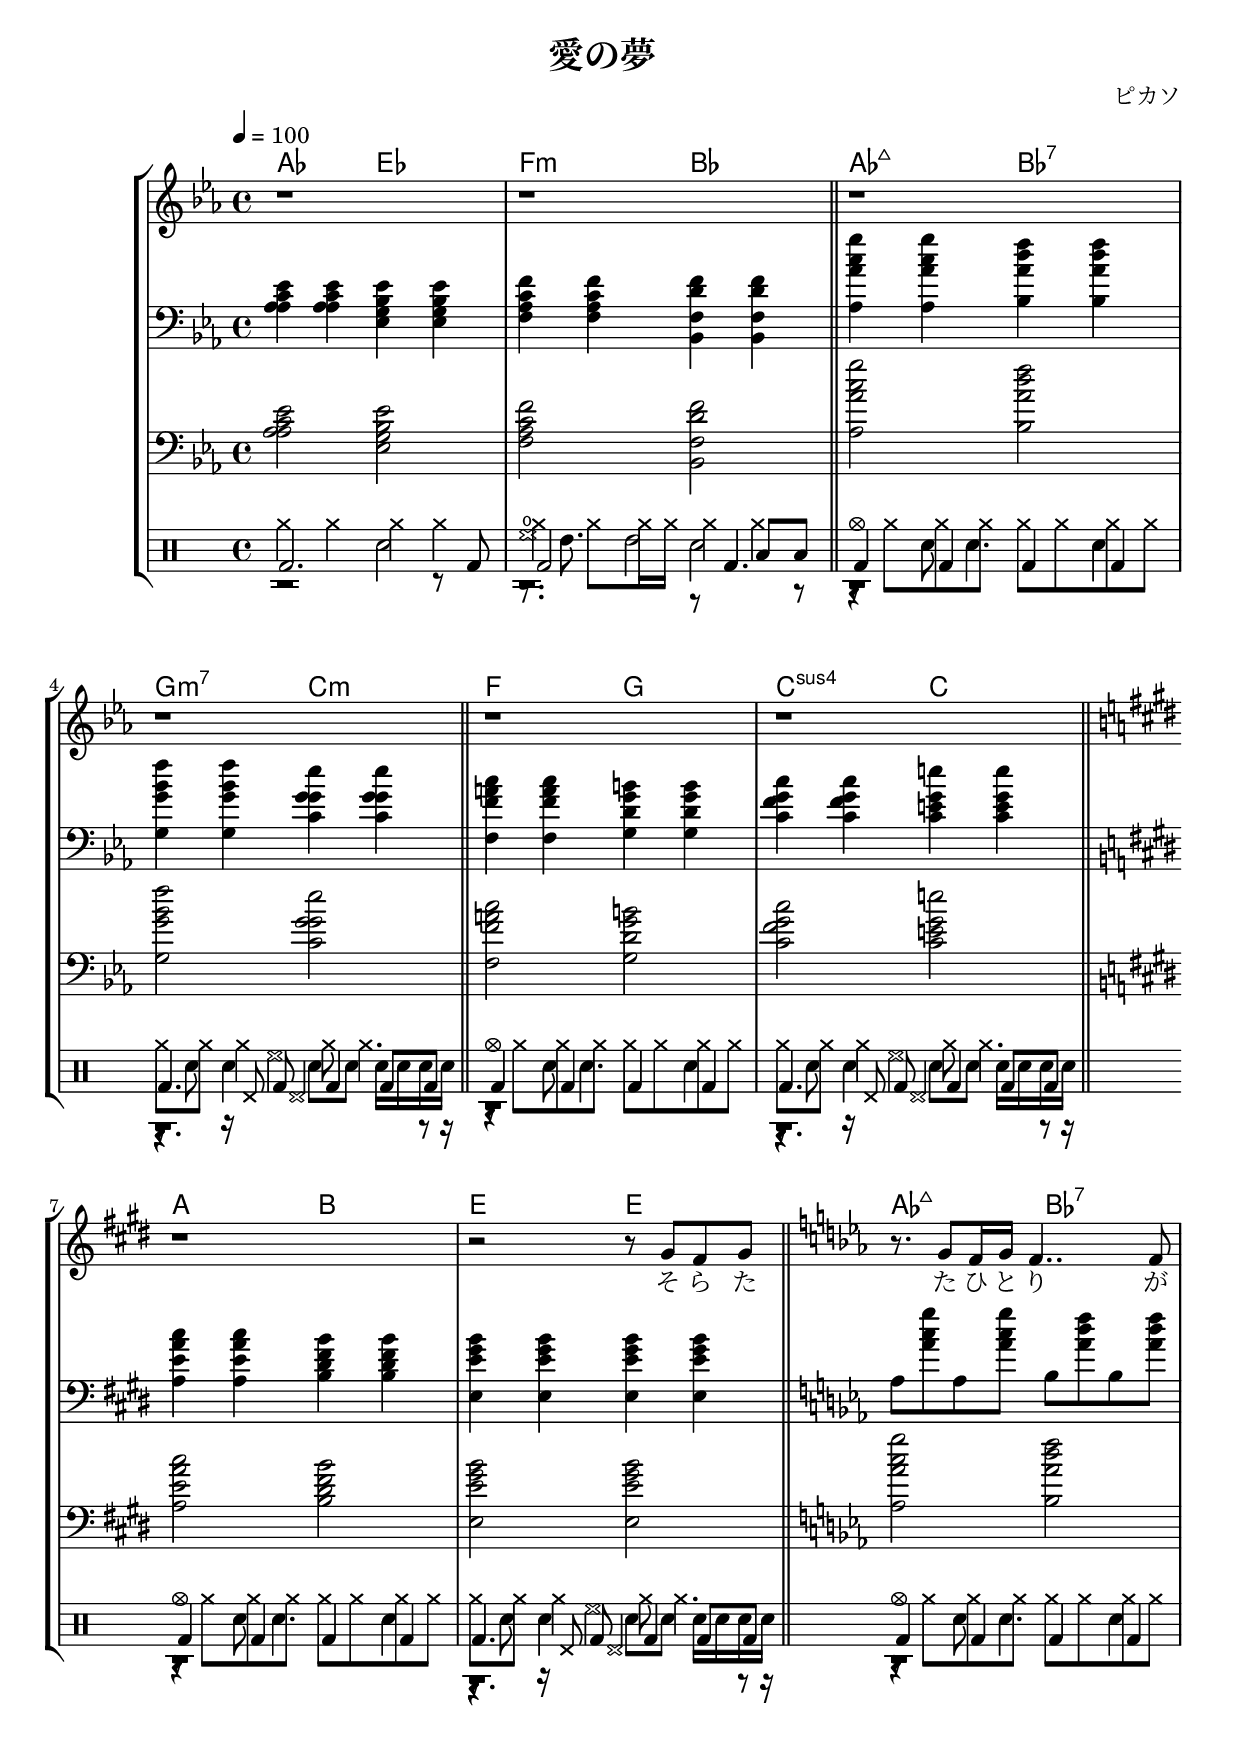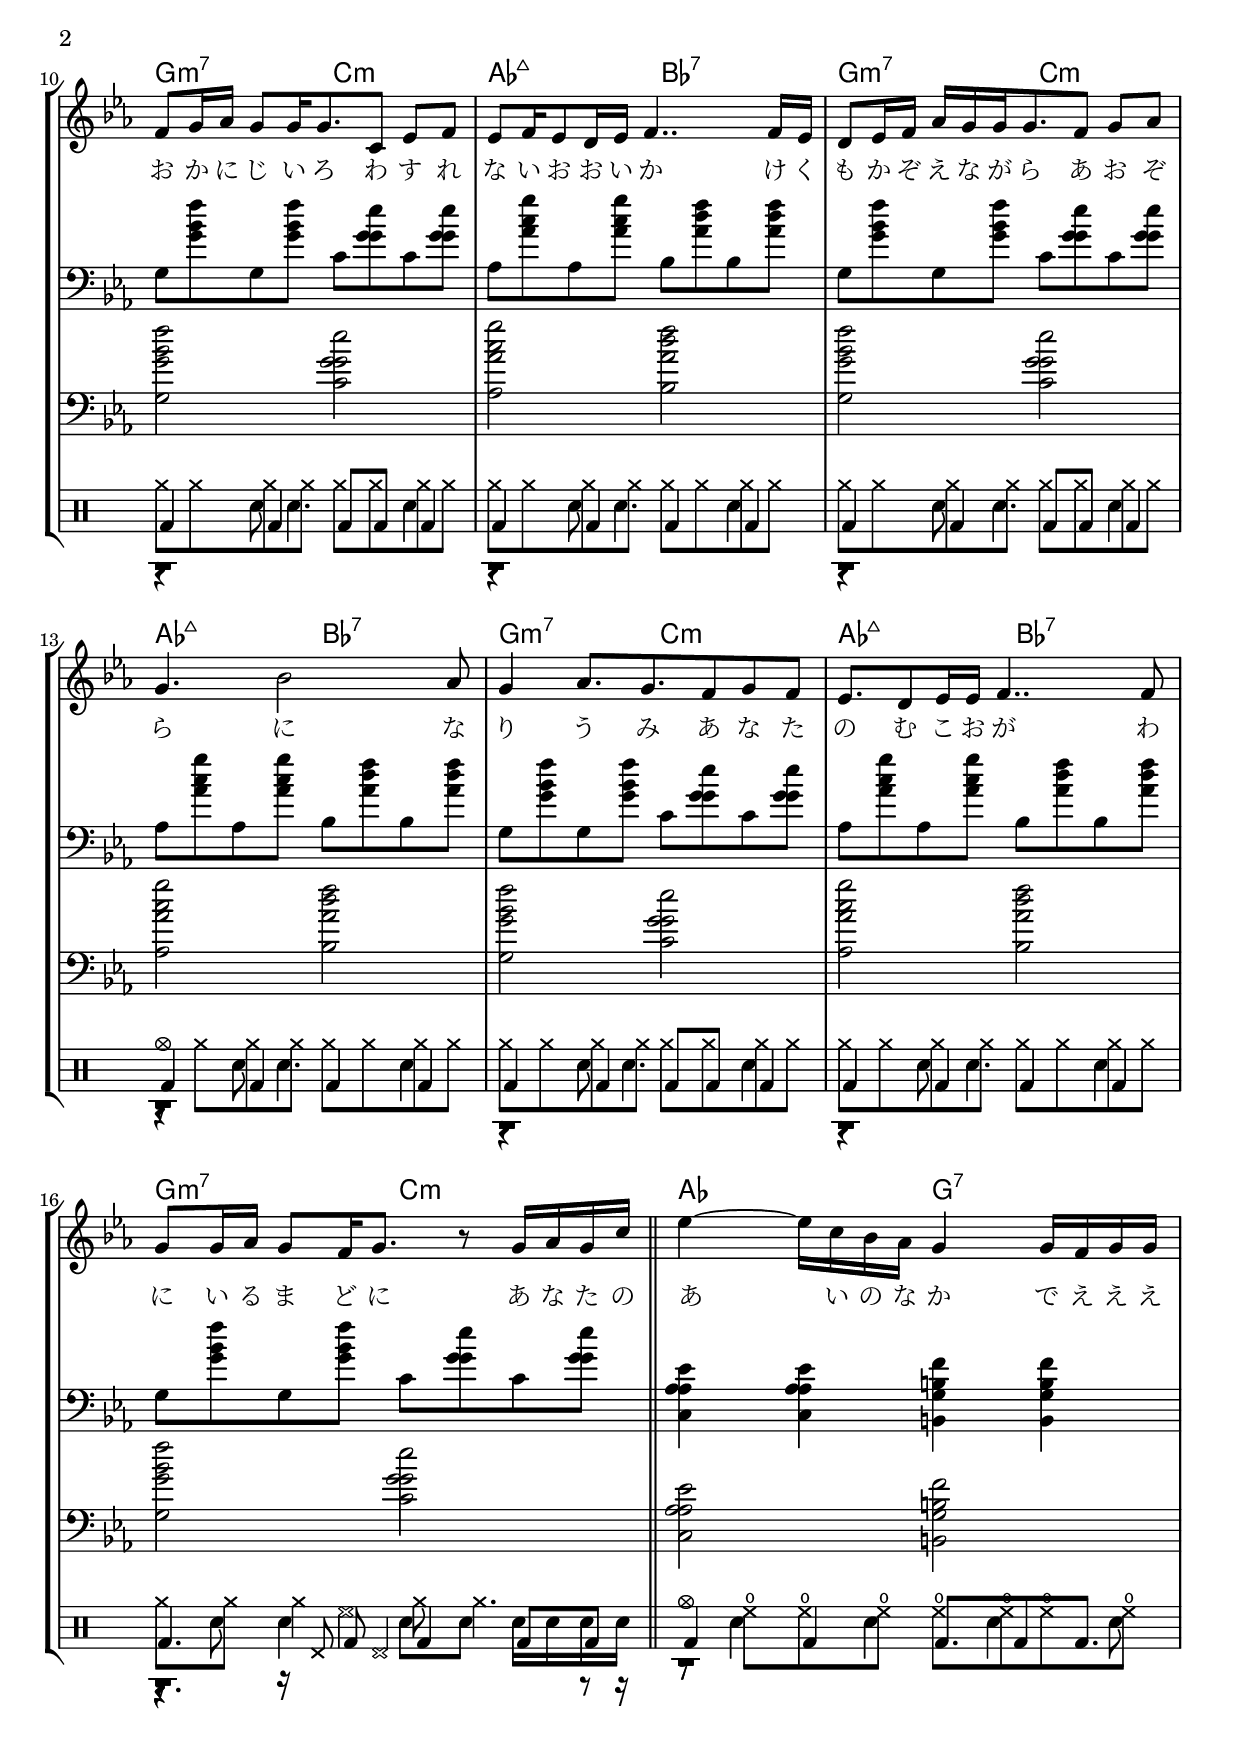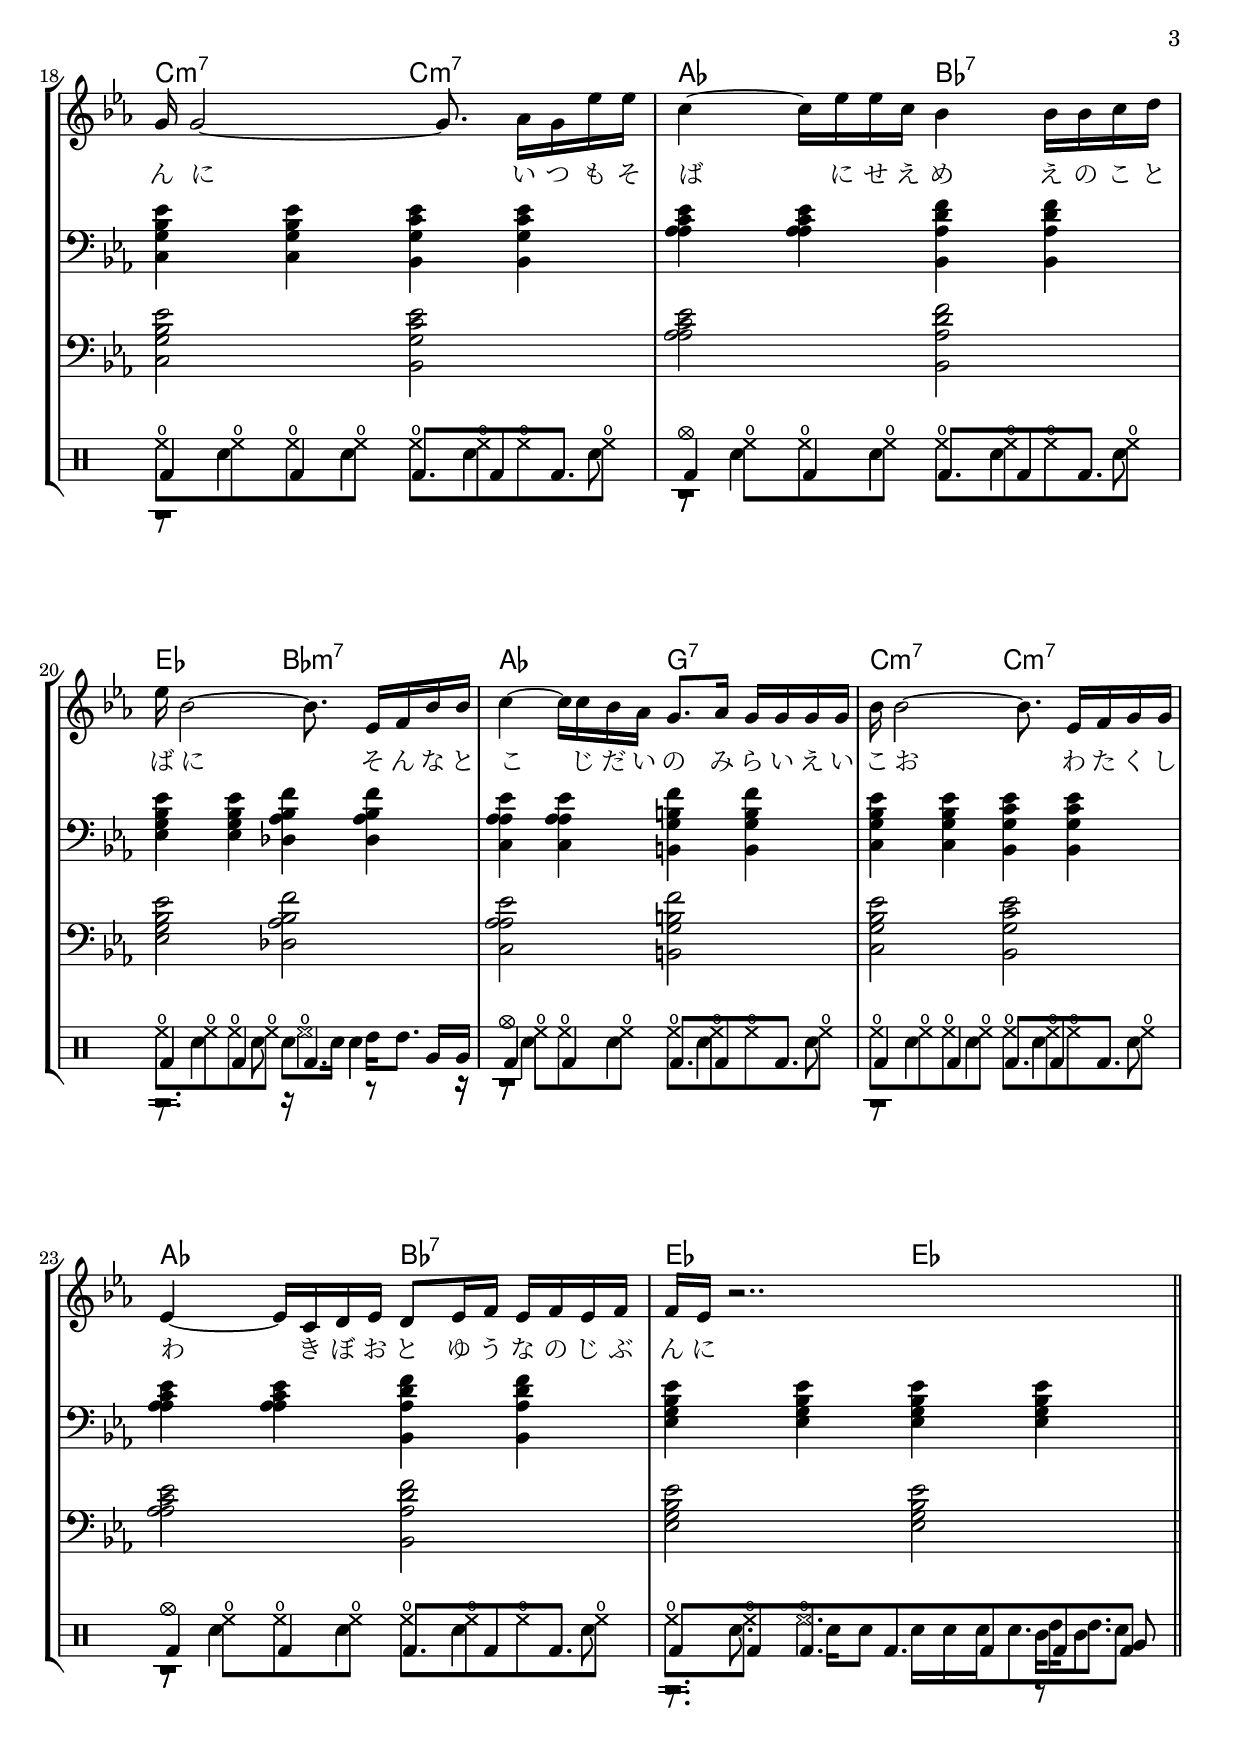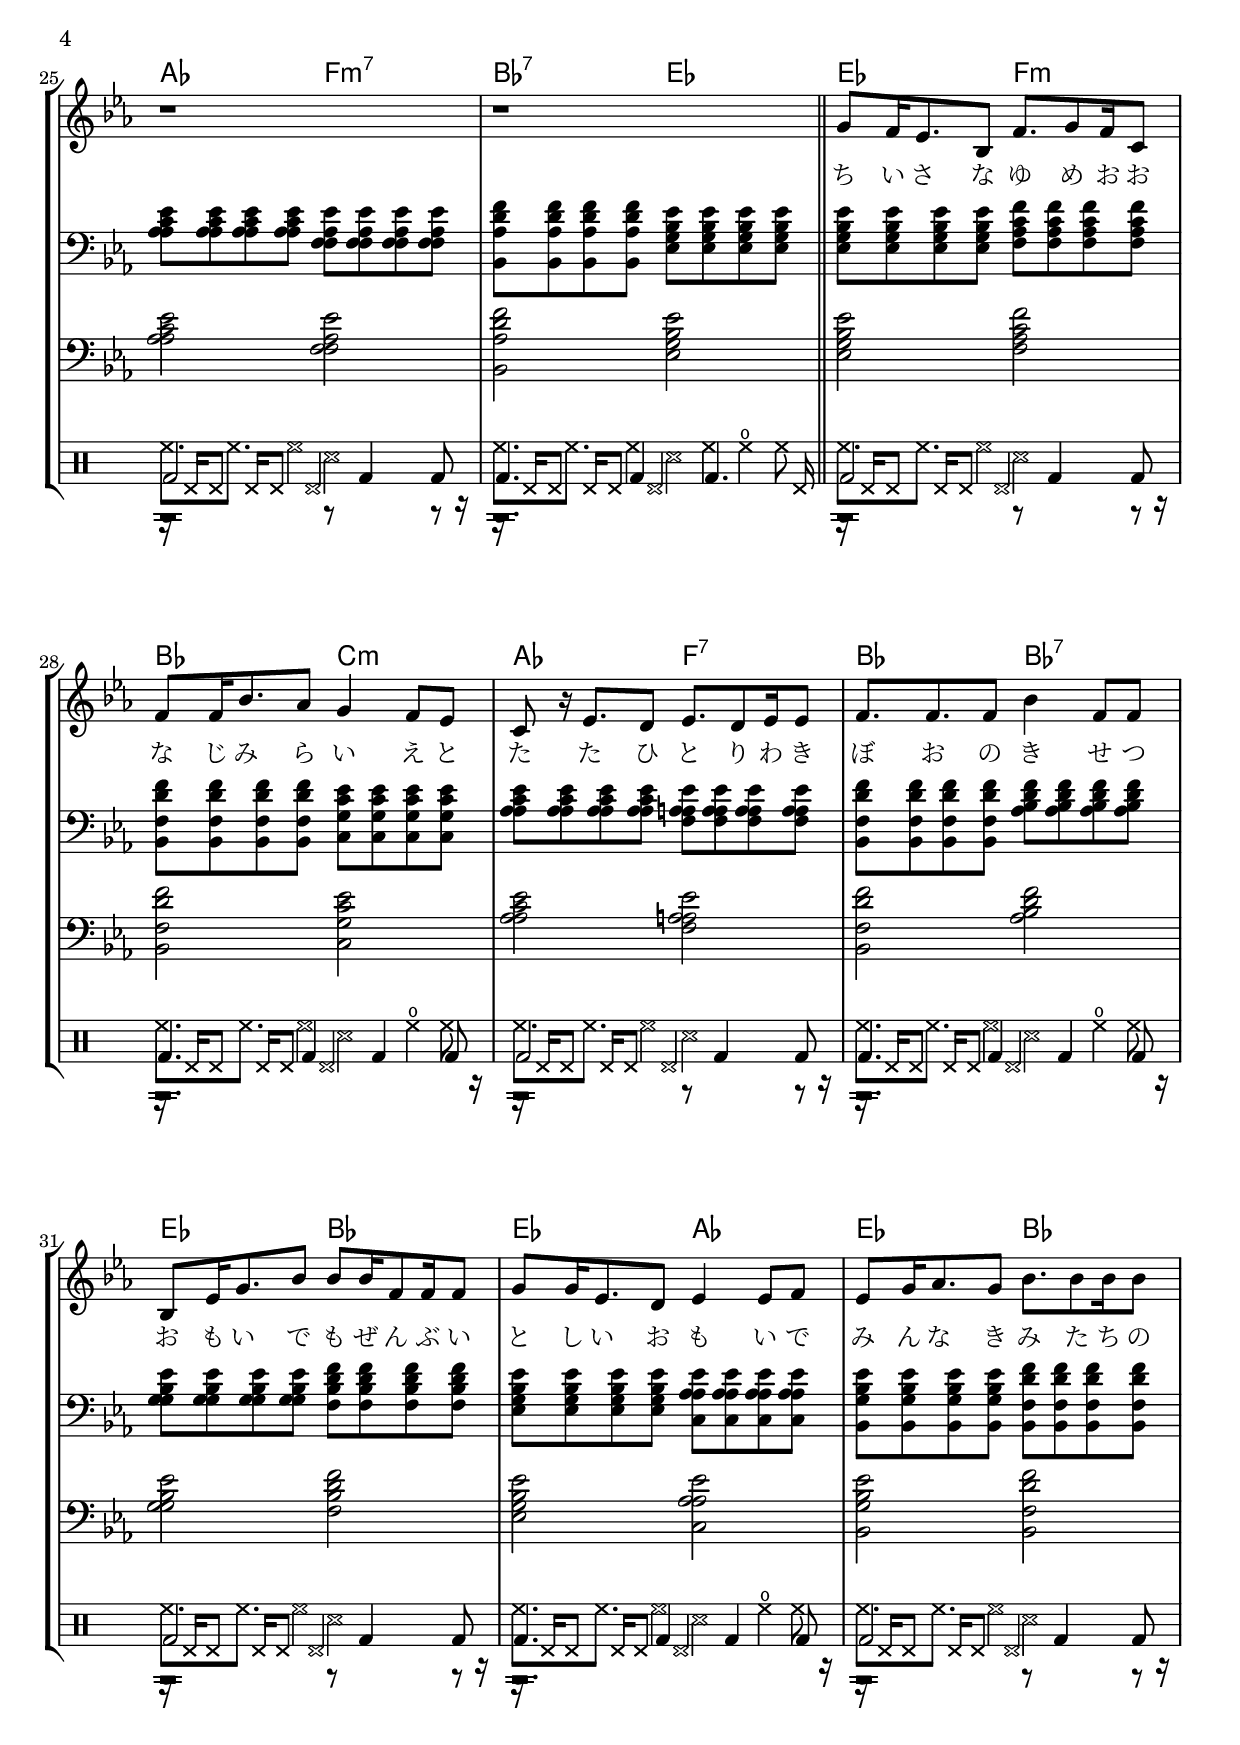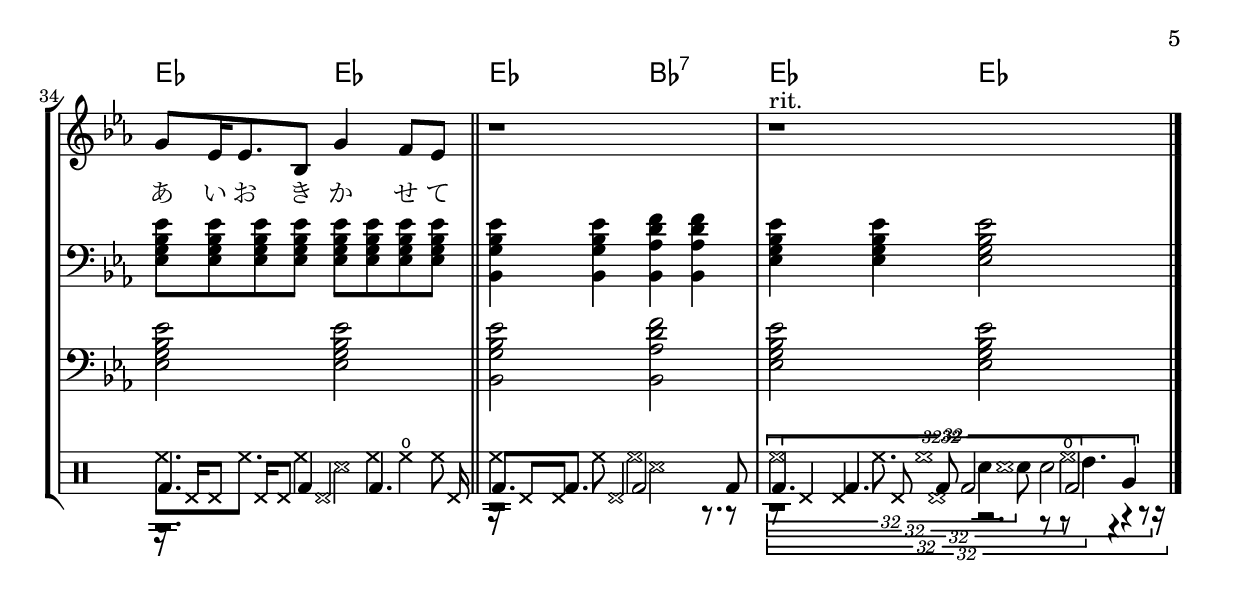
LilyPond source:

\version "2.12.1"

\header {
	title = \markup {愛の夢　}
	composer = \markup \center-column {ピカソ}
}

harmony = \chordmode {
	as2 es f:m bes 

	as:maj7 bes:7 g:min7 c:m 

	f g c:sus4 c 

	a b e e 

	as:maj7 bes:7 g:min7 c:m as:maj7 bes:7 g:min7 c:m as:maj7 bes:7 g:min7 c:m as:maj7 bes:7 g:min7 c:m 

	as g:7 c:min7 c:min7 as bes:7 es bes:min7 as g:7 c:min7 c:min7 as bes:7 es es 

	as f:min7 bes:7 es 

	es f:m bes c:m as f:7 bes bes:7 es bes es as es bes es es 

	es bes:7 es es 
}

melody = {
	\key es \major
	\tempo 4 = 100
	r1 | r1   
	r1 | r1   
	r1 | r1   
	\key e \major
	r1 | r2 r8 
	\set Staff.midiInstrument = #"fss0.32"
	\set Staff.midiMinimumVolume = #0.7
	\set Staff.midiMaximumVolume = #0.9
	gis'8  fis'8  gis'8 
		\key es \major
r8.  g'8  f'16  g'16  f'4..  f'8 
	f'8  g'16  as'16  g'8  g'16  g'8.  c'8  es'8  f'8 
	es'8  f'16  es'8  d'16  es'16  f'4..  f'16  es'16 
	d'8  es'16  f'16  as'16  g'16  g'16  g'8.  f'8  g'8  as'8 
	g'4.  bes'2  as'8 
	g'4  as'8.  g'8.  f'8  g'8  f'8 
	es'8.  d'8  es'16  es'16  f'4..  f'8 
	g'8  g'16  as'16  g'8  f'16  g'8.  	r8 	\set Staff.midiInstrument = #"fss0.32"
	\set Staff.midiMinimumVolume = #0.7
	\set Staff.midiMaximumVolume = #0.9
	g'16  as'16  g'16  c''16 
	es''4~es''16  c''16  bes'16  as'16  g'4  g'16  f'16  g'16  g'16 
	g'16  g'2~g'8.  as'16  g'16  es''16  es''16 
	c''4~c''16  es''16  es''16  c''16  bes'4  bes'16  bes'16  c''16  d''16 
	es''16  bes'2~bes'8.  es'16  f'16  bes'16  bes'16 
	c''4~c''16  c''16  bes'16  as'16  g'8.  as'16  g'16  g'16  g'16  g'16 
	bes'16  bes'2~bes'8.  es'16  f'16  g'16  g'16 
	es'4~es'16  c'16  d'16  es'16  d'8  es'16  f'16  es'16  f'16  es'16  f'16 
	f'16  es'16  	r2.. 	r1 | r1   
	\set Staff.midiInstrument = #"fss0.32"
	\set Staff.midiMinimumVolume = #0.7
	\set Staff.midiMaximumVolume = #0.9
	g'8  f'16  es'8.  bes8  f'8.  g'8  f'16  c'8 
	f'8  f'16  bes'8.  as'8  g'4  f'8  es'8 
	c'8  r16  es'8.  d'8  es'8.  d'8  es'16  es'8 
	f'8.  f'8.  f'8  bes'4  f'8  f'8 
	bes8  es'16  g'8.  bes'8  bes'8  bes'16  f'8  f'16  f'8 
	g'8  g'16  es'8.  d'8  es'4  es'8  f'8 
	es'8  g'16  as'8.  g'8  bes'8.  bes'8  bes'16  bes'8 
	g'8  es'16  es'8.  bes8  g'4  f'8  es'8
	r1 | r1^"rit." \bar "|."
}

words = \lyricmode {
	
	
	
	
	そ  ら  た  た  ひ  と  り  が  お  か  に  じ  い  ろ  わ  す  れ  な  い  お  お  い  か  け  く  も  か  ぞ  え  な  が  ら  あ  お  ぞ  ら  に  な  り  う  み  あ  な  た  の  む  こ  お  が  わ  に  い  る  ま  ど  に  
	あ  な  た  の  あ  い  の  な  か  で  え  え  え  ん  に  い  つ  も  そ  ば  に  せ  え  め  え  の  こ  と  ば  に  そ  ん  な  と  こ  じ  だ  い  の  み  ら  い  え  い  こ  お  わ  た  く  し  わ  き  ぼ  お  と  ゆ  う  な  の  じ  ぶ  ん  に  
	
	ち  い  さ  な  ゆ  め  お  お  な  じ  み  ら  い  え  と  た  た  ひ  と  り  わ  き  ぼ  お  の  き  せ  つ  お  も  い  で  も  ぜ  ん  ぶ  い  と  し  い  お  も  い  で  み  ん  な  き  み  た  ち  の  あ  い  お  き  か  せ  て  
	
}

tempochange = {
	\tempo 4 = 100
	r1 | r1 \bar "||"
	\tempo 4 = 100
	r1 | r1 \bar "||"
	\tempo 4 = 100
	r1 | r1 \bar "||"
	\tempo 4 = 100
	r1 | r1 \bar "||"
	\tempo 4 = 100
	r1 | r1 | r1 | r1 | r1 | r1 | r1 | r1 \bar "||"
	\tempo 4 = 100
	r1 | r1 | r1 | r1 | r1 | r1 | r1 | r1 \bar "||"
	\tempo 4 = 100
	r1 | r1 \bar "||"
	\tempo 4 = 100
	r1 | r1 | r1 | r1 | r1 | r1 | r1 | r1 \bar "||"
	\tempo 4 = 100
	r1 | \tempo 4 = 75 r2 \tempo 4 = 66 r2 \bar "|."
}

mainacc = {
	\clef bass
	\set Staff.midiInstrument = #"Distorted Guitar"
	\set Staff.midiMinimumVolume = #0.3
	\set Staff.midiMaximumVolume = #0.6
	\key es \major
	\tempo 4 = 100
	<as as c' es'>4 <as as c' es'>4
	<es g bes es'>4 <es g bes es'>4
	<as f c' f'>4 <as f c' f'>4
	<bes, f d' f'>4 <bes, f d' f'>4
	\bar "||"

	\set Staff.midiInstrument = #"Distorted Guitar"
	\set Staff.midiMinimumVolume = #0.3
	\set Staff.midiMaximumVolume = #0.6
	<as as' c'' g''>4 <as as' c'' g''>4
	<bes as' d'' f''>4 <bes as' d'' f''>4
	<g g' bes' f''>4 <g g' bes' f''>4
	<c' g' g' es''>4 <c' g' g' es''>4
	\bar "||"

	\set Staff.midiInstrument = #"Distorted Guitar"
	\set Staff.midiMinimumVolume = #0.3
	\set Staff.midiMaximumVolume = #0.6
	<f f' a' c''>4 <f f' a' c''>4
	<g d' g' b'>4 <g d' g' b'>4
	<c' f' g' c''>4 <c' f' g' c''>4
	<c' e' g' e''>4 <c' e' g' e''>4
	\bar "||"

	\set Staff.midiInstrument = #"Distorted Guitar"
	\set Staff.midiMinimumVolume = #0.3
	\set Staff.midiMaximumVolume = #0.6
	\key e \major
	<a e' a' cis''>4 <a e' a' cis''>4
	<b dis' fis' b'>4 <b dis' fis' b'>4
	<e e' gis' b'>4 <e e' gis' b'>4
	<e e' gis' b'>4 <e e' gis' b'>4
	\bar "||"

	\set Staff.midiInstrument = #"Synth Bass 1"
	\set Staff.midiMinimumVolume = #0.3
	\set Staff.midiMaximumVolume = #0.6
	\key es \major
	as8 <as' c'' g''> as <as' c'' g''>
	bes8 <as' d'' f''> bes <as' d'' f''>
	g8 <g' bes' f''> g <g' bes' f''>
	c'8 <g' g' es''> c' <g' g' es''>
	as8 <as' c'' g''> as <as' c'' g''>
	bes8 <as' d'' f''> bes <as' d'' f''>
	g8 <g' bes' f''> g <g' bes' f''>
	c'8 <g' g' es''> c' <g' g' es''>
	as8 <as' c'' g''> as <as' c'' g''>
	bes8 <as' d'' f''> bes <as' d'' f''>
	g8 <g' bes' f''> g <g' bes' f''>
	c'8 <g' g' es''> c' <g' g' es''>
	as8 <as' c'' g''> as <as' c'' g''>
	bes8 <as' d'' f''> bes <as' d'' f''>
	g8 <g' bes' f''> g <g' bes' f''>
	c'8 <g' g' es''> c' <g' g' es''>
	\bar "||"

	\set Staff.midiInstrument = #"Synth Bass 1"
	\set Staff.midiMinimumVolume = #0.3
	\set Staff.midiMaximumVolume = #0.6
	<c as as es'>4 <c as as es'>4
	<b, g b f'>4 <b, g b f'>4
	<c g bes es'>4 <c g bes es'>4
	<bes, g c' es'>4 <bes, g c' es'>4
	<as as c' es'>4 <as as c' es'>4
	<bes, as d' f'>4 <bes, as d' f'>4
	<es g bes es'>4 <es g bes es'>4
	<des as bes f'>4 <des as bes f'>4
	<c as as es'>4 <c as as es'>4
	<b, g b f'>4 <b, g b f'>4
	<c g bes es'>4 <c g bes es'>4
	<bes, g c' es'>4 <bes, g c' es'>4
	<as as c' es'>4 <as as c' es'>4
	<bes, as d' f'>4 <bes, as d' f'>4
	<es g bes es'>4 <es g bes es'>4
	<es g bes es'>4 <es g bes es'>4
	\bar "||"

	\set Staff.midiInstrument = #"Distorted Guitar"
	\set Staff.midiMinimumVolume = #0.3
	\set Staff.midiMaximumVolume = #0.6
	<as as c' es'>8 <as as c' es'>8 <as as c' es'>8 <as as c' es'>8
	<f f as es'>8 <f f as es'>8 <f f as es'>8 <f f as es'>8
	<bes, as d' f'>8 <bes, as d' f'>8 <bes, as d' f'>8 <bes, as d' f'>8
	<es g bes es'>8 <es g bes es'>8 <es g bes es'>8 <es g bes es'>8
	\bar "||"

	\set Staff.midiInstrument = #"Synth Bass 1"
	\set Staff.midiMinimumVolume = #0.3
	\set Staff.midiMaximumVolume = #0.6
	<es g bes es'>8 <es g bes es'>8 <es g bes es'>8 <es g bes es'>8
	<as f c' f'>8 <as f c' f'>8 <as f c' f'>8 <as f c' f'>8
	<bes, f d' f'>8 <bes, f d' f'>8 <bes, f d' f'>8 <bes, f d' f'>8
	<c g c' es'>8 <c g c' es'>8 <c g c' es'>8 <c g c' es'>8
	<as as c' es'>8 <as as c' es'>8 <as as c' es'>8 <as as c' es'>8
	<a f a es'>8 <a f a es'>8 <a f a es'>8 <a f a es'>8
	<bes, f d' f'>8 <bes, f d' f'>8 <bes, f d' f'>8 <bes, f d' f'>8
	<as bes d' f'>8 <as bes d' f'>8 <as bes d' f'>8 <as bes d' f'>8
	<g g bes es'>8 <g g bes es'>8 <g g bes es'>8 <g g bes es'>8
	<f bes d' f'>8 <f bes d' f'>8 <f bes d' f'>8 <f bes d' f'>8
	<es g bes es'>8 <es g bes es'>8 <es g bes es'>8 <es g bes es'>8
	<c as as es'>8 <c as as es'>8 <c as as es'>8 <c as as es'>8
	<bes, g bes es'>8 <bes, g bes es'>8 <bes, g bes es'>8 <bes, g bes es'>8
	<bes, f d' f'>8 <bes, f d' f'>8 <bes, f d' f'>8 <bes, f d' f'>8
	<es g bes es'>8 <es g bes es'>8 <es g bes es'>8 <es g bes es'>8
	<es g bes es'>8 <es g bes es'>8 <es g bes es'>8 <es g bes es'>8
	\bar "||"

	\set Staff.midiInstrument = #"Distorted Guitar"
	\set Staff.midiMinimumVolume = #0.3
	\set Staff.midiMaximumVolume = #0.6
	<bes, g bes es'>4 <bes, g bes es'>4
	<bes, as d' f'>4 <bes, as d' f'>4
	<es g bes es'>4 <es g bes es'>4
	<es g bes es'>2
	\bar "|."
}

subacc = {
	\clef bass
	\set Staff.midiInstrument = #"Synth Bass 2"
	\set Staff.midiMinimumVolume = #0.3
	\set Staff.midiMaximumVolume = #0.6
	\key es \major
	\tempo 4 = 100
	<as as c' es'>2
	<es g bes es'>2
	<as f c' f'>2
	<bes, f d' f'>2
	\bar "||"

	\set Staff.midiInstrument = #"Synth Bass 2"
	\set Staff.midiMinimumVolume = #0.3
	\set Staff.midiMaximumVolume = #0.6
	<as as' c'' g''>2
	<bes as' d'' f''>2
	<g g' bes' f''>2
	<c' g' g' es''>2
	\bar "||"

	\set Staff.midiInstrument = #"Synth Bass 2"
	\set Staff.midiMinimumVolume = #0.3
	\set Staff.midiMaximumVolume = #0.6
	<f f' a' c''>2
	<g d' g' b'>2
	<c' f' g' c''>2
	<c' e' g' e''>2
	\bar "||"

	\set Staff.midiInstrument = #"Synth Bass 2"
	\set Staff.midiMinimumVolume = #0.3
	\set Staff.midiMaximumVolume = #0.6
	\key e \major
	<a e' a' cis''>2
	<b dis' fis' b'>2
	<e e' gis' b'>2
	<e e' gis' b'>2
	\bar "||"

	\set Staff.midiInstrument = #"Overdriven Guitar"
	\set Staff.midiMinimumVolume = #0.3
	\set Staff.midiMaximumVolume = #0.6
	\key es \major
	<as as' c'' g''>2
	<bes as' d'' f''>2
	<g g' bes' f''>2
	<c' g' g' es''>2
	<as as' c'' g''>2
	<bes as' d'' f''>2
	<g g' bes' f''>2
	<c' g' g' es''>2
	<as as' c'' g''>2
	<bes as' d'' f''>2
	<g g' bes' f''>2
	<c' g' g' es''>2
	<as as' c'' g''>2
	<bes as' d'' f''>2
	<g g' bes' f''>2
	<c' g' g' es''>2
	\bar "||"

	\set Staff.midiInstrument = #"Overdriven Guitar"
	\set Staff.midiMinimumVolume = #0.3
	\set Staff.midiMaximumVolume = #0.6
	<c as as es'>2
	<b, g b f'>2
	<c g bes es'>2
	<bes, g c' es'>2
	<as as c' es'>2
	<bes, as d' f'>2
	<es g bes es'>2
	<des as bes f'>2
	<c as as es'>2
	<b, g b f'>2
	<c g bes es'>2
	<bes, g c' es'>2
	<as as c' es'>2
	<bes, as d' f'>2
	<es g bes es'>2
	<es g bes es'>2
	\bar "||"

	\set Staff.midiInstrument = #"Synth Bass 1"
	\set Staff.midiMinimumVolume = #0.3
	\set Staff.midiMaximumVolume = #0.6
	<as as c' es'>2
	<f f as es'>2
	<bes, as d' f'>2
	<es g bes es'>2
	\bar "||"

	\set Staff.midiInstrument = #"Overdriven Guitar"
	\set Staff.midiMinimumVolume = #0.3
	\set Staff.midiMaximumVolume = #0.6
	<es g bes es'>2
	<as f c' f'>2
	<bes, f d' f'>2
	<c g c' es'>2
	<as as c' es'>2
	<a f a es'>2
	<bes, f d' f'>2
	<as bes d' f'>2
	<g g bes es'>2
	<f bes d' f'>2
	<es g bes es'>2
	<c as as es'>2
	<bes, g bes es'>2
	<bes, f d' f'>2
	<es g bes es'>2
	<es g bes es'>2
	\bar "||"

	\set Staff.midiInstrument = #"Electric Bass (finger)"
	\set Staff.midiMinimumVolume = #0.3
	\set Staff.midiMaximumVolume = #0.6
	<bes, g bes es'>2
	<bes, as d' f'>2
	<es g bes es'>2
	<es g bes es'>2
	\bar "|."
}

percA = {
	\drummode {
	cymr4 cymr4 cymr4 cymr4  |cymr4 cymr8 cymr16 cymr16 cymr4 cymr4  \bar "||"
	r8 cymr8 cymr8 cymr8 cymr8 cymr8 cymr8 cymr8  |cymr8 cymr8 cymr4 cymr8 cymr4.  \bar "||"
	r8 cymr8 cymr8 cymr8 cymr8 cymr8 cymr8 cymr8  |cymr8 cymr8 cymr4 cymr8 cymr4.  \bar "||"
	r8 cymr8 cymr8 cymr8 cymr8 cymr8 cymr8 cymr8  |cymr8 cymr8 cymr4 cymr8 cymr4.  \bar "||"
	r8 cymr8 cymr8 cymr8 cymr8 cymr8 cymr8 cymr8  |cymr8 cymr8 cymr8 cymr8 cymr8 cymr8 cymr8 cymr8  |cymr8 cymr8 cymr8 cymr8 cymr8 cymr8 cymr8 cymr8  |cymr8 cymr8 cymr8 cymr8 cymr8 cymr8 cymr8 cymr8  |r8 cymr8 cymr8 cymr8 cymr8 cymr8 cymr8 cymr8  |cymr8 cymr8 cymr8 cymr8 cymr8 cymr8 cymr8 cymr8  |cymr8 cymr8 cymr8 cymr8 cymr8 cymr8 cymr8 cymr8  |cymr8 cymr8 cymr4 cymr8 cymr4.  \bar "||"
	r8 hho8 hho8 hho8 hho8 hho8 hho8 hho8  |hho8 hho8 hho8 hho8 hho8 hho8 hho8 hho8  |r8 hho8 hho8 hho8 hho8 hho8 hho8 hho8  |hho8 hho8 hho8 hho8 hho2  |r8 hho8 hho8 hho8 hho8 hho8 hho8 hho8  |hho8 hho8 hho8 hho8 hho8 hho8 hho8 hho8  |r8 hho8 hho8 hho8 hho8 hho8 hho8 hho8  |hho8 hho8 hho2.  \bar "||"
	r1  |r2. hho4  \bar "||"
	r1  |r2. hho4  |r1  |r2. hho4  |r1  |r2. hho4  |r1  |r2. hho4  \bar "||"
	hh4 hh8 hh2 r8  |\times 16/32{ hh2 hh8. hh1 r4 r16 } \bar "|."
	}
}

percB = {
	\drummode {
	r2 sn2  |r2 sn2  \bar "||"
	r4 sn8 sn4. sn4  |r8 sn8 sn4 sn8 sn8 sn16 sn16 sn16 sn16  \bar "||"
	r4 sn8 sn4. sn4  |r8 sn8 sn4 sn8 sn8 sn16 sn16 sn16 sn16  \bar "||"
	r4 sn8 sn4. sn4  |r8 sn8 sn4 sn8 sn8 sn16 sn16 sn16 sn16  \bar "||"
	r4 sn8 sn4. sn4  |r4 sn8 sn4. sn4  |r4 sn8 sn4. sn4  |r4 sn8 sn4. sn4  |r4 sn8 sn4. sn4  |r4 sn8 sn4. sn4  |r4 sn8 sn4. sn4  |r8 sn8 sn4 sn8 sn8 sn16 sn16 sn16 sn16  \bar "||"
	r8 sn4 sn4 sn4 sn8  |r8 sn4 sn4 sn4 sn8  |r8 sn4 sn4 sn4 sn8  |r8 sn4 sn8 sn8 sn16 sn4 r16  |r8 sn4 sn4 sn4 sn8  |r8 sn4 sn4 sn4 sn8  |r8 sn4 sn4 sn4 sn8  |r8 sn8. sn16 sn8 sn16 sn16 sn16 sn8. sn8  \bar "||"
	r16 hhp16 hhp8 hhp16 hhp8 hhp2 r16  |r16 hhp16 hhp8 hhp16 hhp8 hhp2 hhp16  \bar "||"
	r16 hhp16 hhp8 hhp16 hhp8 hhp2 r16  |r16 hhp16 hhp8 hhp16 hhp8 hhp2 r16  |r16 hhp16 hhp8 hhp16 hhp8 hhp2 r16  |r16 hhp16 hhp8 hhp16 hhp8 hhp2 r16  |r16 hhp16 hhp8 hhp16 hhp8 hhp2 r16  |r16 hhp16 hhp8 hhp16 hhp8 hhp2 r16  |r16 hhp16 hhp8 hhp16 hhp8 hhp2 r16  |r16 hhp16 hhp8 hhp16 hhp8 hhp2 hhp16  \bar "||"
	r16 hhp8 hhp8 hhp2 r8.  |\times 16/32{ r8 hhp4 hhp4 hhp8 hhp1 r4 } \bar "|."
	}
}

percC = {
	\drummode {
	bd2. r8 bd8  |bd2 r8 bd4.  \bar "||"
	bd4 bd4 bd4 bd4  |bd4. bd8 bd4 bd8 bd8  \bar "||"
	bd4 bd4 bd4 bd4  |bd4. bd8 bd4 bd8 bd8  \bar "||"
	bd4 bd4 bd4 bd4  |bd4. bd8 bd4 bd8 bd8  \bar "||"
	bd4 bd4 bd4 bd4  |bd4 bd4 bd8 bd8 bd4  |bd4 bd4 bd4 bd4  |bd4 bd4 bd8 bd8 bd4  |bd4 bd4 bd4 bd4  |bd4 bd4 bd8 bd8 bd4  |bd4 bd4 bd4 bd4  |bd4. bd8 bd4 bd8 bd8  \bar "||"
	bd4 bd4 bd8. bd8 bd8.  |bd4 bd4 bd8. bd8 bd8.  |bd4 bd4 bd8. bd8 bd8.  |bd4 bd4 r16 bd4. r16  |bd4 bd4 bd8. bd8 bd8.  |bd4 bd4 bd8. bd8 bd8.  |bd4 bd4 bd8. bd8 bd8.  |bd8 bd8 bd8. bd8. bd8 bd8 bd8  \bar "||"
	hh8. hh8. hh2 r8  |hh8. hh8. hh4 hh4 hh8  \bar "||"
	hh8. hh8. hh2 r8  |hh8. hh8. hh2 hh8  |hh8. hh8. hh2 r8  |hh8. hh8. hh2 hh8  |hh8. hh8. hh2 r8  |hh8. hh8. hh2 hh8  |hh8. hh8. hh2 r8  |hh8. hh8. hh4 hh4 hh8  \bar "||"
	r1  |\times 16/32{ r1 r2 hho2 } \bar "|."
	}
}

percD = {
	\drummode {
	r1 |r8. tommh8. tommh2 r8  \bar "||"
	cymc1  |r1 \bar "||"
	cymc1  |r1 \bar "||"
	cymc1  |r1 \bar "||"
	cymc1  |r1 |r1 |r1 |cymc1  |r1 |r1 |r1 \bar "||"
	cymc1  |r1  |cymc1  |r1  |cymc1  |r1  |cymc1  |r1  \bar "||"
	r2 ss2  |r2 ss2  \bar "||"
	r2 ss2  |r2 ss2  |r2 ss2  |r2 ss2  |r2 ss2  |r2 ss2  |r2 ss2  |r2 ss2  \bar "||"
	bd8. bd8. bd2 bd8  |\times 16/32{ bd4. bd4. bd8 bd2 r8 bd2 } \bar "|."
	}
}

percE = {
	\drummode {
	r1 |r2. toml8 toml8  \bar "||"
	r1 |r4 r16 hhp8 hhp2 r16  \bar "||"
	r1 |r4 r16 hhp8 hhp2 r16  \bar "||"
	r1 |r4 r16 hhp8 hhp2 r16  \bar "||"
	r1 |r1 |r1 |r1 |r1 |r1 |r1 |r4 r16 hhp8 hhp2 r16  \bar "||"
	r1 |r1 |r1 |r2. tommh16 tommh8.  |r1 |r1 |r1 |r2. tommh16 tommh8.  \bar "||"
	bd2 r8 bd4 bd8  |bd4. bd4 bd4.  \bar "||"
	bd2 r8 bd4 bd8  |bd4. bd4 bd4 bd8  |bd2 r8 bd4 bd8  |bd4. bd4 bd4 bd8  |bd2 r8 bd4 bd8  |bd4. bd4 bd4 bd8  |bd2 r8 bd4 bd8  |bd4. bd4 bd4.  \bar "||"
	r2 ss2  |\times 16/32{ r1 ss1 } \bar "|."
	}
}

percF = {
	\drummode {
	r1 |hho1  \bar "||"
	r1 |r4. hh2 r8  \bar "||"
	r1 |r4. hh2 r8  \bar "||"
	r1 |r4. hh2 r8  \bar "||"
	r1 |r1 |r1 |r1 |r1 |r1 |r1 |r4. hh2 r8  \bar "||"
	r1 |r1 |r1 |r2. r8 tomfh16 tomfh16  |r1 |r1 |r1 |r2. r8 tomfh8  \bar "||"
	r1 | r1 \bar "||"
	r1 | r1 | r1 | r1 | r1 | r1 | r1 | r1 \bar "||"
	r1 |\times 16/32{ r1 sn4 sn8 sn2 r8 } \bar "|."
	}
}

percG = {
	\drummode {
	r1 | r1 \bar "||"
	r1 | r1 \bar "||"
	r1 | r1 \bar "||"
	r1 | r1 \bar "||"
	r1 | r1 | r1 | r1 | r1 | r1 | r1 | r1 \bar "||"
	r1 |r1 |r1 |r1 |r1 |r1 |r1 |r2. tomml16 tomml8.  \bar "||"
	r1 | r1 \bar "||"
	r1 | r1 | r1 | r1 | r1 | r1 | r1 | r1 \bar "||"
	r1 |r1 \bar "|."
	}
}

percH = {
	\drummode {
	r1 | r1 \bar "||"
	r1 | r1 \bar "||"
	r1 | r1 \bar "||"
	r1 | r1 \bar "||"
	r1 | r1 | r1 | r1 | r1 | r1 | r1 | r1 \bar "||"
	r1 | r1 | r1 | r1 | r1 | r1 | r1 | r1 \bar "||"
	r1 | r1 \bar "||"
	r1 | r1 | r1 | r1 | r1 | r1 | r1 | r1 \bar "||"
	r1 |\times 16/32{ r1 r2 r8 tommh4. } \bar "|."
	}
}

percI = {
	\drummode {
	r1 | r1 \bar "||"
	r1 | r1 \bar "||"
	r1 | r1 \bar "||"
	r1 | r1 \bar "||"
	r1 | r1 | r1 | r1 | r1 | r1 | r1 | r1 \bar "||"
	r1 | r1 | r1 | r1 | r1 | r1 | r1 | r1 \bar "||"
	r1 | r1 \bar "||"
	r1 | r1 | r1 | r1 | r1 | r1 | r1 | r1 \bar "||"
	r1 |\times 16/32{ r1 r2. tomfh4 } \bar "|."
	}
}

\score {
	<<
		\new StaffGroup <<
			\new ChordNames {\harmony}
			\new Voice = "melody" {\melody}
			\new Lyrics \lyricsto "melody" \words
			\new Staff = "mainacc" {\mainacc}
			\new Staff = "subacc" {\subacc}
			\new DrumStaff <<
				\new DrumVoice {\percA}
				\new DrumVoice {\percB}
				\new DrumVoice {\percC}
				\new DrumVoice {\percD}
				\new DrumVoice {\percE}
				\new DrumVoice {\percF}
				\new DrumVoice {\percG}
				\new DrumVoice {\percH}
				\new DrumVoice {\percI}
			>>
		>>
	>>
	\layout { }
}
